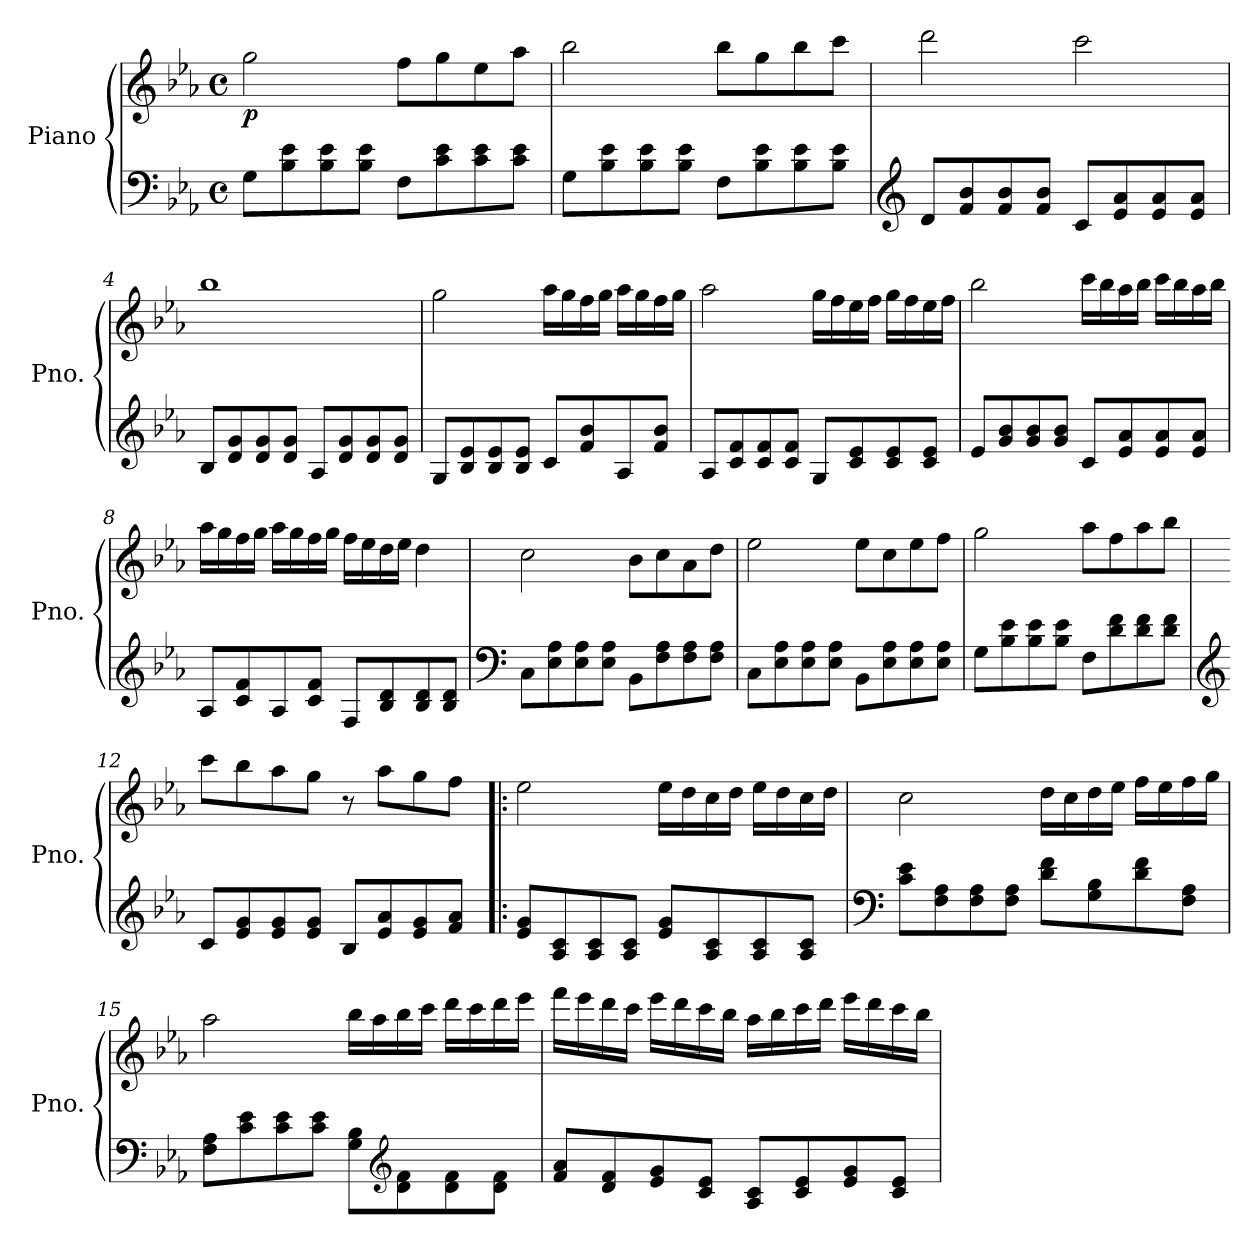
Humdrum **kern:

**kern	**kern	**dynam
*part1	*part1	*part1
*staff2	*staff1	*staff1/2
*I"Piano	*	*
*I'Pno.	*	*
*clefF4	*clefG2	*
*k[b-e-a-]	*k[b-e-a-]	*
*M4/4	*M4/4	*
*met(c)	*met(c)	*
*MM83	*MM83	*
=1	=1	=1
!	!	!LO:DY:b
8G\L	2gg\	p
8B-\ 8e-\	.	.
8B-\ 8e-\	.	.
8B-\ 8e-\J	.	.
8F\L	8ff\L	.
8c\ 8e-\	8gg\	.
8c\ 8e-\	8ee-\	.
8c\ 8e-\J	8aa-\J	.
=2	=2	=2
8G\L	2bb-\	.
8B-\ 8e-\	.	.
8B-\ 8e-\	.	.
8B-\ 8e-\J	.	.
8F\L	8bb-\L	.
8B-\ 8e-\	8gg\	.
8B-\ 8e-\	8bb-\	.
8B-\ 8e-\J	8ccc\J	.
=3	=3	=3
*clefG2	*	*
8d/L	2ddd\	.
8f/ 8b-/	.	.
8f/ 8b-/	.	.
8f/ 8b-/J	.	.
8c/L	2ccc\	.
8e-/ 8a-/	.	.
8e-/ 8a-/	.	.
8e-/ 8a-/J	.	.
=4	=4	=4
8B-/L	1bb-	.
8d/ 8g/	.	.
8d/ 8g/	.	.
8d/ 8g/J	.	.
8A-/L	.	.
8d/ 8g/	.	.
8d/ 8g/	.	.
8d/ 8g/J	.	.
!!LO:LB:g=z
=5	=5	=5
8G/L	2gg\	.
8B-/ 8e-/	.	.
8B-/ 8e-/	.	.
8B-/ 8e-/J	.	.
8c/L	16aa-\LL	.
.	16gg\	.
8f/ 8b-/	16ff\	.
.	16gg\JJ	.
8A-/	16aa-\LL	.
.	16gg\	.
8f/ 8b-/J	16ff\	.
.	16gg\JJ	.
=6	=6	=6
8A-/L	2aa-\	.
8c/ 8f/	.	.
8c/ 8f/	.	.
8c/ 8f/J	.	.
8G/L	16gg\LL	.
.	16ff\	.
8c/ 8e-/	16ee-\	.
.	16ff\JJ	.
8c/ 8e-/	16gg\LL	.
.	16ff\	.
8c/ 8e-/J	16ee-\	.
.	16ff\JJ	.
=7	=7	=7
8e-/L	2bb-\	.
8g/ 8b-/	.	.
8g/ 8b-/	.	.
8g/ 8b-/J	.	.
8c/L	16ccc\LL	.
.	16bb-\	.
8e-/ 8a-/	16aa-\	.
.	16bb-\JJ	.
8e-/ 8a-/	16ccc\LL	.
.	16bb-\	.
8e-/ 8a-/J	16aa-\	.
.	16bb-\JJ	.
!!LO:LB:g=z
=8	=8	=8
8A-/L	16aa-\LL	.
.	16gg\	.
8c/ 8f/	16ff\	.
.	16gg\JJ	.
8A-/	16aa-\LL	.
.	16gg\	.
8c/ 8f/J	16ff\	.
.	16gg\JJ	.
8F/L	16ff\LL	.
.	16ee-\	.
8B-/ 8d/	16dd\	.
.	16ee-\JJ	.
8B-/ 8d/	4dd\	.
8B-/ 8d/J	.	.
=9	=9	=9
*clefF4	*	*
8C\L	2cc\	.
8E-\ 8A-\	.	.
8E-\ 8A-\	.	.
8E-\ 8A-\J	.	.
8BB-\L	8b-\L	.
8F\ 8A-\	8cc\	.
8F\ 8A-\	8a-\	.
8F\ 8A-\J	8dd\J	.
=10	=10	=10
8C\L	2ee-\	.
8E-\ 8A-\	.	.
8E-\ 8A-\	.	.
8E-\ 8A-\J	.	.
8BB-\L	8ee-\L	.
8E-\ 8A-\	8cc\	.
8E-\ 8A-\	8ee-\	.
8E-\ 8A-\J	8ff\J	.
=11	=11	=11
8G\L	2gg\	.
8B-\ 8e-\	.	.
8B-\ 8e-\	.	.
8B-\ 8e-\J	.	.
8F\L	8aa-\L	.
8d\ 8f\	8ff\	.
8d\ 8f\	8aa-\	.
8d\ 8f\J	8bb-\J	.
!!LO:LB:g=z
=12	=12	=12
*clefG2	*	*
8c/L	8ccc\L	.
8e-/ 8g/	8bb-\	.
8e-/ 8g/	8aa-\	.
8e-/ 8g/J	8gg\J	.
8B-/L	8r	.
8e-/ 8a-/	8aa-\L	.
8e-/ 8g/	8gg\	.
8f/ 8a-/J	8ff\J	.
=13!|:	=13!|:	=13!|:
8e-/ 8g/L	2ee-\	.
8A-/ 8c/	.	.
8A-/ 8c/	.	.
8A-/ 8c/J	.	.
8e-/ 8g/L	16ee-\LL	.
.	16dd\	.
8A-/ 8c/	16cc\	.
.	16dd\JJ	.
8A-/ 8c/	16ee-\LL	.
.	16dd\	.
8A-/ 8c/J	16cc\	.
.	16dd\JJ	.
=14	=14	=14
*clefF4	*	*
8c\ 8e-\L	2cc\	.
8F\ 8A-\	.	.
8F\ 8A-\	.	.
8F\ 8A-\J	.	.
8d\ 8f\L	16dd\LL	.
.	16cc\	.
8G\ 8B-\	16dd\	.
.	16ee-\JJ	.
8d\ 8f\	16ff\LL	.
.	16ee-\	.
8F\ 8A-\J	16ff\	.
.	16gg\JJ	.
!!LO:LB:g=z
=15	=15	=15
8F\ 8A-\L	2aa-\	.
8c\ 8e-\	.	.
8c\ 8e-\	.	.
8c\ 8e-\J	.	.
8G\ 8B-\L	16bb-\LL	.
.	16aa-\	.
*clefG2	*	*
8d\ 8f\	16bb-\	.
.	16ccc\JJ	.
8d\ 8f\	16ddd\LL	.
.	16ccc\	.
8d\ 8f\J	16ddd\	.
.	16eee-\JJ	.
=16	=16	=16
8f/ 8a-/L	16fff\LL	.
.	16eee-\	.
8d/ 8f/	16ddd\	.
.	16ccc\JJ	.
8e-/ 8g/	16eee-\LL	.
.	16ddd\	.
8c/ 8e-/J	16ccc\	.
.	16bb-\JJ	.
8A-/ 8c/L	16aa-\LL	.
.	16bb-\	.
8c/ 8e-/	16ccc\	.
.	16ddd\JJ	.
8e-/ 8g/	16eee-\LL	.
.	16ddd\	.
8c/ 8e-/J	16ccc\	.
.	16bb-\JJ	.
=	=	=
*-	*-	*-
